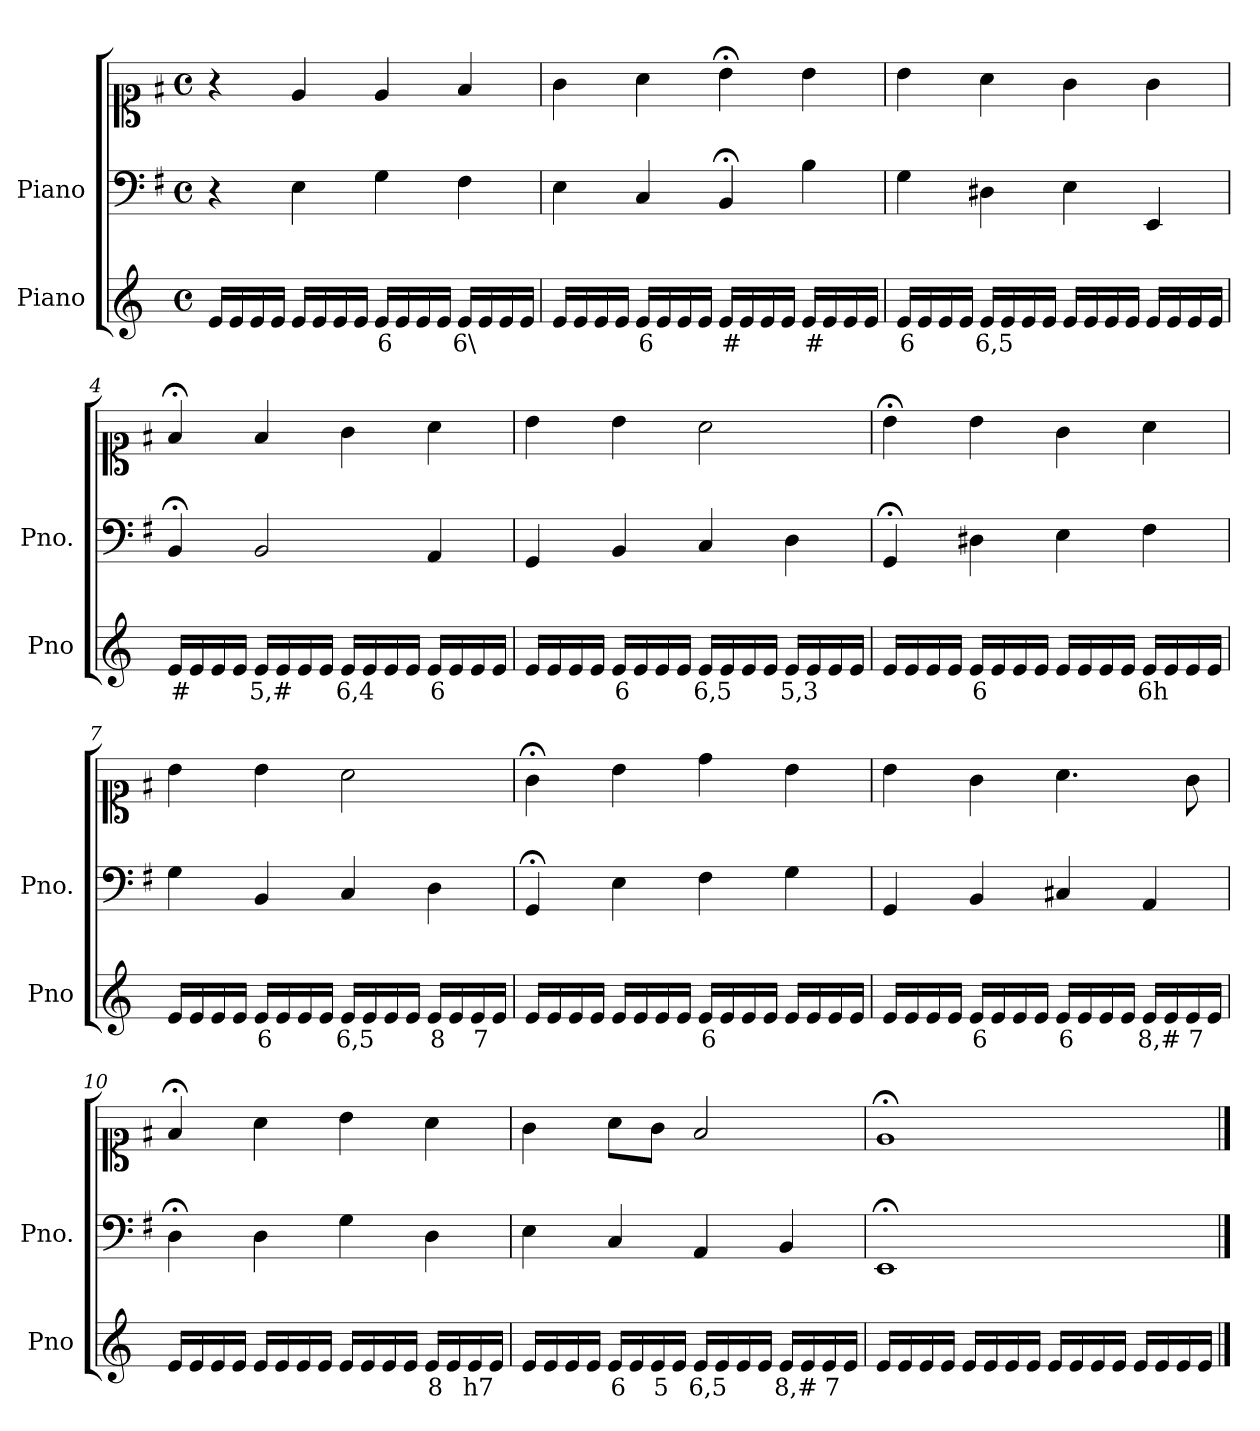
**kern	**text	**kern	**kern
*part2	*part2	*part1	*part1
*staff3	*staff3	*staff2	*staff1
*I"Piano	*	*I"Piano	*
*I'Pno	*	*I'Pno.	*
*clefG2	*	*clefF4	*clefC1
*k[]	*	*k[f#]	*k[f#]
*M4/4	*	*M4/4	*M4/4
*met(c)	*	*met(c)	*met(c)
=1	=1	=1	=1
16e/LL	.	4r	4r
16e/	.	.	.
16e/	.	.	.
16e/JJ	.	.	.
16e/LL	.	4E\	4e/
16e/	.	.	.
16e/	.	.	.
16e/JJ	.	.	.
!	!LO:LY:b	!	!
16e/LL	6	4G\	4e/
16e/	.	.	.
16e/	.	.	.
16e/JJ	.	.	.
!	!LO:LY:b	!	!
16e/LL	6\	4F#\	4f#/
16e/	.	.	.
16e/	.	.	.
16e/JJ	.	.	.
=2	=2	=2	=2
16e/LL	.	4E\	4g\
16e/	.	.	.
16e/	.	.	.
16e/JJ	.	.	.
!	!LO:LY:b	!	!
16e/LL	6	4C/	4a\
16e/	.	.	.
16e/	.	.	.
16e/JJ	.	.	.
!	!LO:LY:b	!	!
16e/LL	#	4BB;</	4b;<\
16e/	.	.	.
16e/	.	.	.
16e/JJ	.	.	.
!	!LO:LY:b	!	!
16e/LL	#	4B\	4b\
16e/	.	.	.
16e/	.	.	.
16e/JJ	.	.	.
=3	=3	=3	=3
!	!LO:LY:b	!	!
16e/LL	6	4G\	4b\
16e/	.	.	.
16e/	.	.	.
16e/JJ	.	.	.
!	!LO:LY:b	!	!
16e/LL	6,5	4D#X\	4a\
16e/	.	.	.
16e/	.	.	.
16e/JJ	.	.	.
16e/LL	.	4E\	4g\
16e/	.	.	.
16e/	.	.	.
16e/JJ	.	.	.
16e/LL	.	4EE/	4g\
16e/	.	.	.
16e/	.	.	.
16e/JJ	.	.	.
=4	=4	=4	=4
!	!LO:LY:b	!	!
16e/LL	#	4BB;</	4f#;</
16e/	.	.	.
16e/	.	.	.
16e/JJ	.	.	.
!	!LO:LY:b	!	!
16e/LL	5,#	2BB/	4f#/
16e/	.	.	.
16e/	.	.	.
16e/JJ	.	.	.
!	!LO:LY:b	!	!
16e/LL	6,4	.	4g\
16e/	.	.	.
16e/	.	.	.
16e/JJ	.	.	.
!	!LO:LY:b	!	!
16e/LL	6	4AA/	4a\
16e/	.	.	.
16e/	.	.	.
16e/JJ	.	.	.
=5	=5	=5	=5
16e/LL	.	4GG/	4b\
16e/	.	.	.
16e/	.	.	.
16e/JJ	.	.	.
!	!LO:LY:b	!	!
16e/LL	6	4BB/	4b\
16e/	.	.	.
16e/	.	.	.
16e/JJ	.	.	.
!	!LO:LY:b	!	!
16e/LL	6,5	4C/	2a\
16e/	.	.	.
16e/	.	.	.
16e/JJ	.	.	.
!	!LO:LY:b	!	!
16e/LL	5,3	4D\	.
16e/	.	.	.
16e/	.	.	.
16e/JJ	.	.	.
=6	=6	=6	=6
16e/LL	.	4GG;</	4b;<\
16e/	.	.	.
16e/	.	.	.
16e/JJ	.	.	.
!	!LO:LY:b	!	!
16e/LL	6	4D#X\	4b\
16e/	.	.	.
16e/	.	.	.
16e/JJ	.	.	.
16e/LL	.	4E\	4g\
16e/	.	.	.
16e/	.	.	.
16e/JJ	.	.	.
!	!LO:LY:b	!	!
16e/LL	6h	4F#\	4a\
16e/	.	.	.
16e/	.	.	.
16e/JJ	.	.	.
=7	=7	=7	=7
16e/LL	.	4G\	4b\
16e/	.	.	.
16e/	.	.	.
16e/JJ	.	.	.
!	!LO:LY:b	!	!
16e/LL	6	4BB/	4b\
16e/	.	.	.
16e/	.	.	.
16e/JJ	.	.	.
!	!LO:LY:b	!	!
16e/LL	6,5	4C/	2a\
16e/	.	.	.
16e/	.	.	.
16e/JJ	.	.	.
!	!LO:LY:b	!	!
16e/LL	8	4D\	.
16e/	.	.	.
!	!LO:LY:b	!	!
16e/	7	.	.
16e/JJ	.	.	.
=8	=8	=8	=8
16e/LL	.	4GG;</	4g;<\
16e/	.	.	.
16e/	.	.	.
16e/JJ	.	.	.
16e/LL	.	4E\	4b\
16e/	.	.	.
16e/	.	.	.
16e/JJ	.	.	.
!	!LO:LY:b	!	!
16e/LL	6	4F#\	4dd\
16e/	.	.	.
16e/	.	.	.
16e/JJ	.	.	.
16e/LL	.	4G\	4b\
16e/	.	.	.
16e/	.	.	.
16e/JJ	.	.	.
=9	=9	=9	=9
16e/LL	.	4GG/	4b\
16e/	.	.	.
16e/	.	.	.
16e/JJ	.	.	.
!	!LO:LY:b	!	!
16e/LL	6	4BB/	4g\
16e/	.	.	.
16e/	.	.	.
16e/JJ	.	.	.
!	!LO:LY:b	!	!
16e/LL	6	4C#X/	4.a\
16e/	.	.	.
16e/	.	.	.
16e/JJ	.	.	.
!	!LO:LY:b	!	!
16e/LL	8,#	4AA/	.
16e/	.	.	.
!	!LO:LY:b	!	!
16e/	7	.	8g\
16e/JJ	.	.	.
=10	=10	=10	=10
16e/LL	.	4D;<\	4f#;</
16e/	.	.	.
16e/	.	.	.
16e/JJ	.	.	.
16e/LL	.	4D\	4a\
16e/	.	.	.
16e/	.	.	.
16e/JJ	.	.	.
16e/LL	.	4G\	4b\
16e/	.	.	.
16e/	.	.	.
16e/JJ	.	.	.
!	!LO:LY:b	!	!
16e/LL	8	4D\	4a\
16e/	.	.	.
!	!LO:LY:b	!	!
16e/	h7	.	.
16e/JJ	.	.	.
=11	=11	=11	=11
16e/LL	.	4E\	4g\
16e/	.	.	.
16e/	.	.	.
16e/JJ	.	.	.
!	!LO:LY:b	!	!
16e/LL	6	4C/	8a\L
16e/	.	.	.
!	!LO:LY:b	!	!
16e/	5	.	8g\J
16e/JJ	.	.	.
!	!LO:LY:b	!	!
16e/LL	6,5	4AA/	2f#/
16e/	.	.	.
16e/	.	.	.
16e/JJ	.	.	.
!	!LO:LY:b	!	!
16e/LL	8,#	4BB/	.
16e/	.	.	.
!	!LO:LY:b	!	!
16e/	7	.	.
16e/JJ	.	.	.
=12	=12	=12	=12
16e/LL	.	1EE;<	1e;<
16e/	.	.	.
16e/	.	.	.
16e/JJ	.	.	.
16e/LL	.	.	.
16e/	.	.	.
16e/	.	.	.
16e/JJ	.	.	.
16e/LL	.	.	.
16e/	.	.	.
16e/	.	.	.
16e/JJ	.	.	.
16e/LL	.	.	.
16e/	.	.	.
16e/	.	.	.
16e/JJ	.	.	.
==	==	==	==
*-	*-	*-	*-
